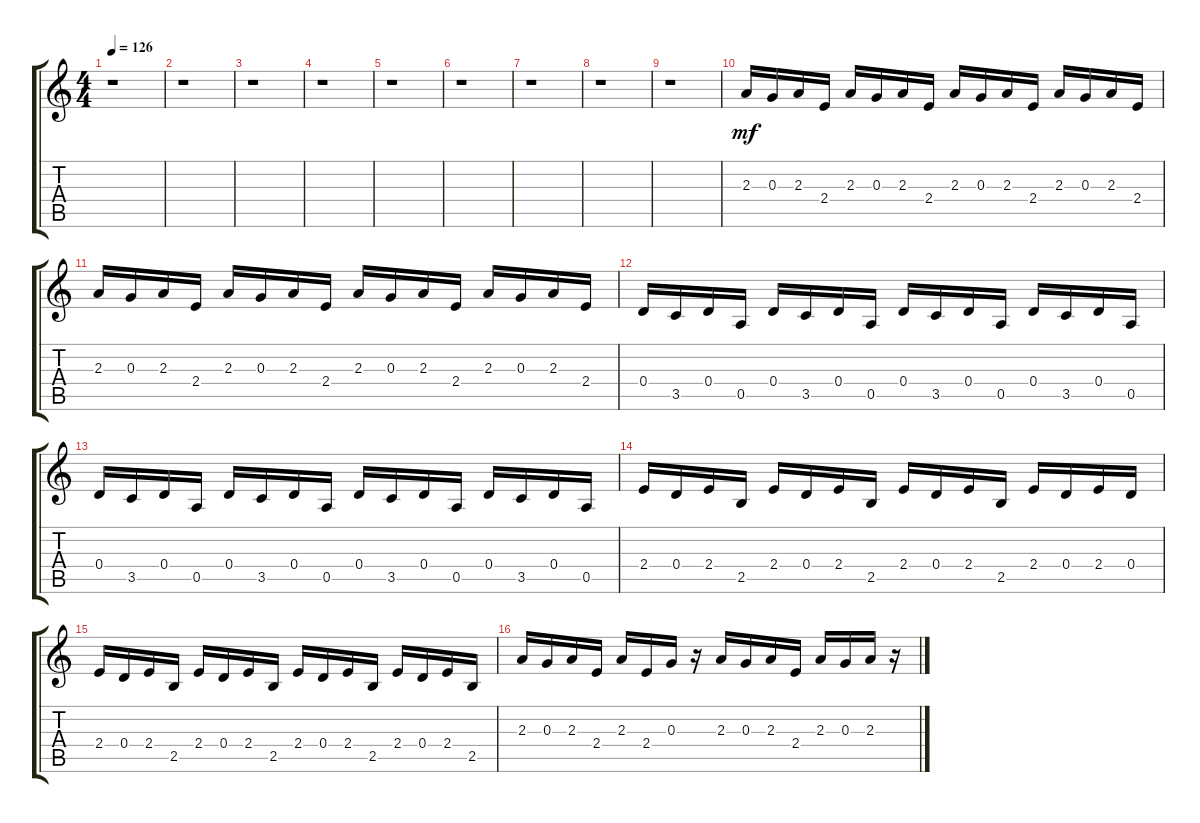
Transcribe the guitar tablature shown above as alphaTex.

\track "" {instrument electricguitarmuted}
\staff {score tabs}
\tuning (E4 B3 G3 D3 A2 E2) {hide}
\ts (4 4)
\tempo 126
\clef g2
\ks c
r.1{dy mf} |
r.1 |
r.1 |
r.1 |
r.1 |
r.1 |
r.1 |
r.1 |
r.1 |
2.3.16 0.3.16 2.3.16 2.4.16 2.3.16 0.3.16 2.3.16 2.4.16 2.3.16 0.3.16 2.3.16 2.4.16 2.3.16 0.3.16 2.3.16 2.4.16 |
2.3.16 0.3.16 2.3.16 2.4.16 2.3.16 0.3.16 2.3.16 2.4.16 2.3.16 0.3.16 2.3.16 2.4.16 2.3.16 0.3.16 2.3.16 2.4.16 |
0.4.16 3.5.16 0.4.16 0.5.16 0.4.16 3.5.16 0.4.16 0.5.16 0.4.16 3.5.16 0.4.16 0.5.16 0.4.16 3.5.16 0.4.16 0.5.16 |
0.4.16 3.5.16 0.4.16 0.5.16 0.4.16 3.5.16 0.4.16 0.5.16 0.4.16 3.5.16 0.4.16 0.5.16 0.4.16 3.5.16 0.4.16 0.5.16 |
2.4.16 0.4.16 2.4.16 2.5.16 2.4.16 0.4.16 2.4.16 2.5.16 2.4.16 0.4.16 2.4.16 2.5.16 2.4.16 0.4.16 2.4.16 0.4.16 |
2.4.16 0.4.16 2.4.16 2.5.16 2.4.16 0.4.16 2.4.16 2.5.16 2.4.16 0.4.16 2.4.16 2.5.16 2.4.16 0.4.16 2.4.16 2.5.16 |
2.3.16 0.3.16 2.3.16 2.4.16 2.3.16 2.4.16 0.3.16 r.16 2.3.16 0.3.16 2.3.16 2.4.16 2.3.16 0.3.16 2.3.16 r.16
